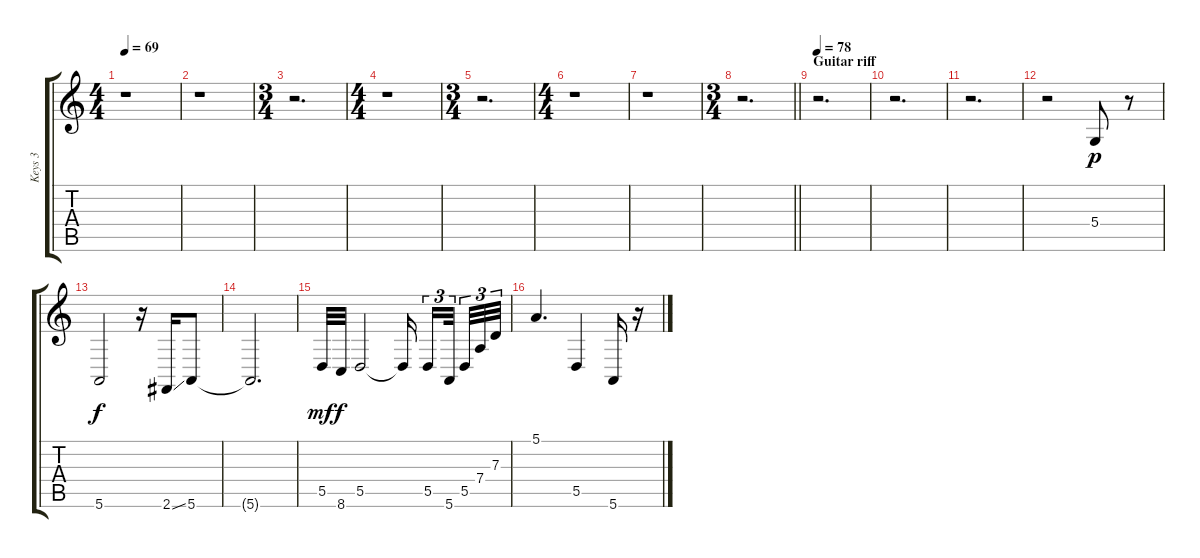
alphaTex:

\track ("Keys 3" "Keys 3") {instrument lead1square}
\staff {score tabs}
\tuning (E4 B3 G3 D3 A2 E2) {hide}
\ts (4 4)
\tempo 69
\clef g2
\ks c
r.1{dy p} |
r.1 |
\ts (3 4)
r.2{d} |
\ts (4 4)
r.1 |
\ts (3 4)
r.2{d} |
\ts (4 4)
r.1 |
r.1 |
\ts (3 4)
\barLineRight lightlight
r.2{d} |
\section ("" "Guitar riff")
\tempo 78
r.2{d} |
r.2{d} |
r.2{d} |
r.2 5.4.8 r.8 |
5.6.2{dy f} r.16 2.6{ss}.16 5.6.8 |
5.6{t}.2{d} |
5.5.32{dy mf} 8.6.32{dy f} 5.5.2 5.5{t}.16{beam splitsecondary} 5.5.16{tu (3 2)} 5.6.32{tu (3 2) beam splitsecondary} 5.5.32{tu (3 2)} 7.4.32{tu (3 2)} 7.3.32{tu (3 2)} |
5.1.4{d} 5.5.4 5.6.16 r.16
